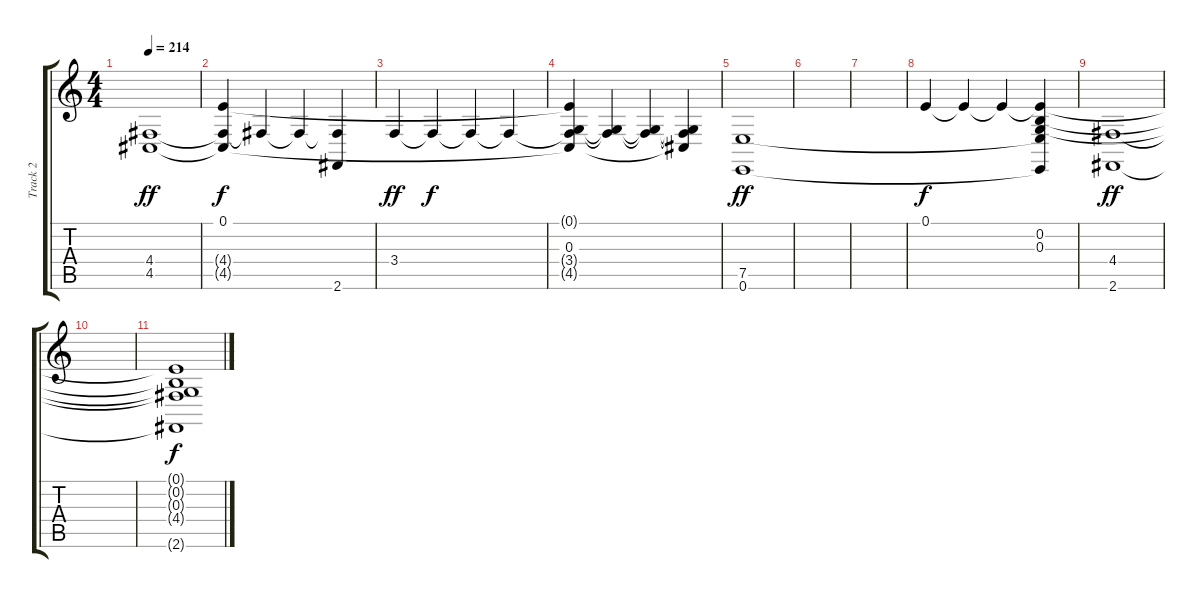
\track ("Track 2" "Track 2") {instrument synthvoice}
\staff {score tabs}
\tuning (E4 B3 G3 D3 A2 E2) {hide}
\ts (4 4)
\tempo 214
\clef g2
\ks c
(4.4 4.5).1{dy ff} |
(0.1 4.4{t} 4.5{t}).4{dy f} 4.4{t}.4 4.4{t}.4 (4.4{t} 2.6{t}).4 |
3.4.4{dy ff} 3.4{t}.4{dy f} 3.4{t}.4 3.4{t}.4 |
(0.1{t} 0.3 3.4{t} 4.5{t}).4 (0.3{t} 3.4{t}).4 (0.3{t} 3.4{t}).4 (0.3{t} 3.4{t} 4.5{t}).4 |
(7.5 0.6).1{dy ff} |
|
|
0.1.4{dy f} 0.1{t}.4 0.1{t}.4 (0.1{t} 0.2 0.3 7.5{t} 0.6{t}).4 |
(4.4 2.6).1{dy ff} |
|
(0.1{t} 0.2{t} 0.3{t} 4.4{t} 2.6{t}).1{dy f}
